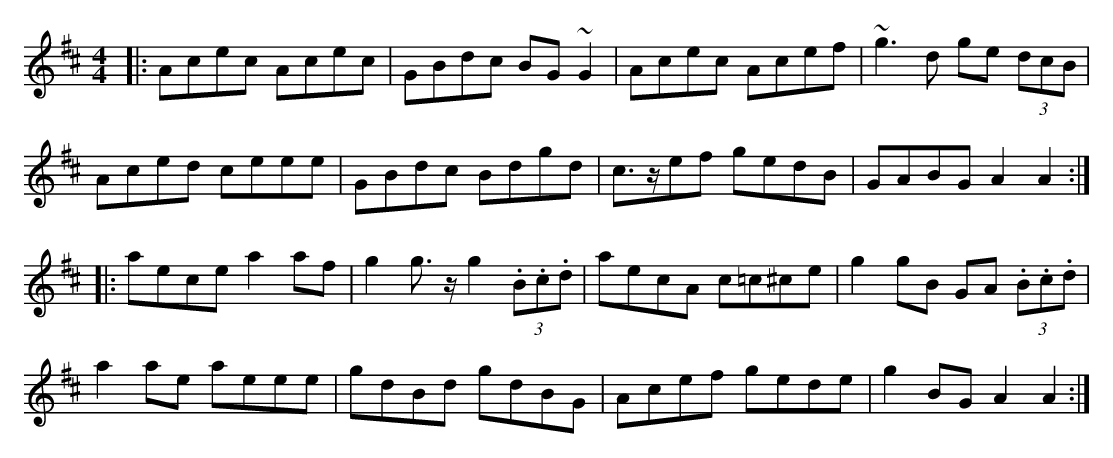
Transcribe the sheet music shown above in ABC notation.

X:1
M:4/4
K:Amix
|:Acec Acec| GBdc BG ~G2|Acec Acef|~g3d ge (3dcB|
Aced ceee|GBdc Bdgd|c>zef gedB|GABG A2 A2:|
|:aece a2af|g2g>z g2 (3.B.c.d|aecA c=c^ce|g2gB GA (3.B.c.d|
a2ae aeee|gdBd gdBG|Acef gede|g2BG A2 A2:|
